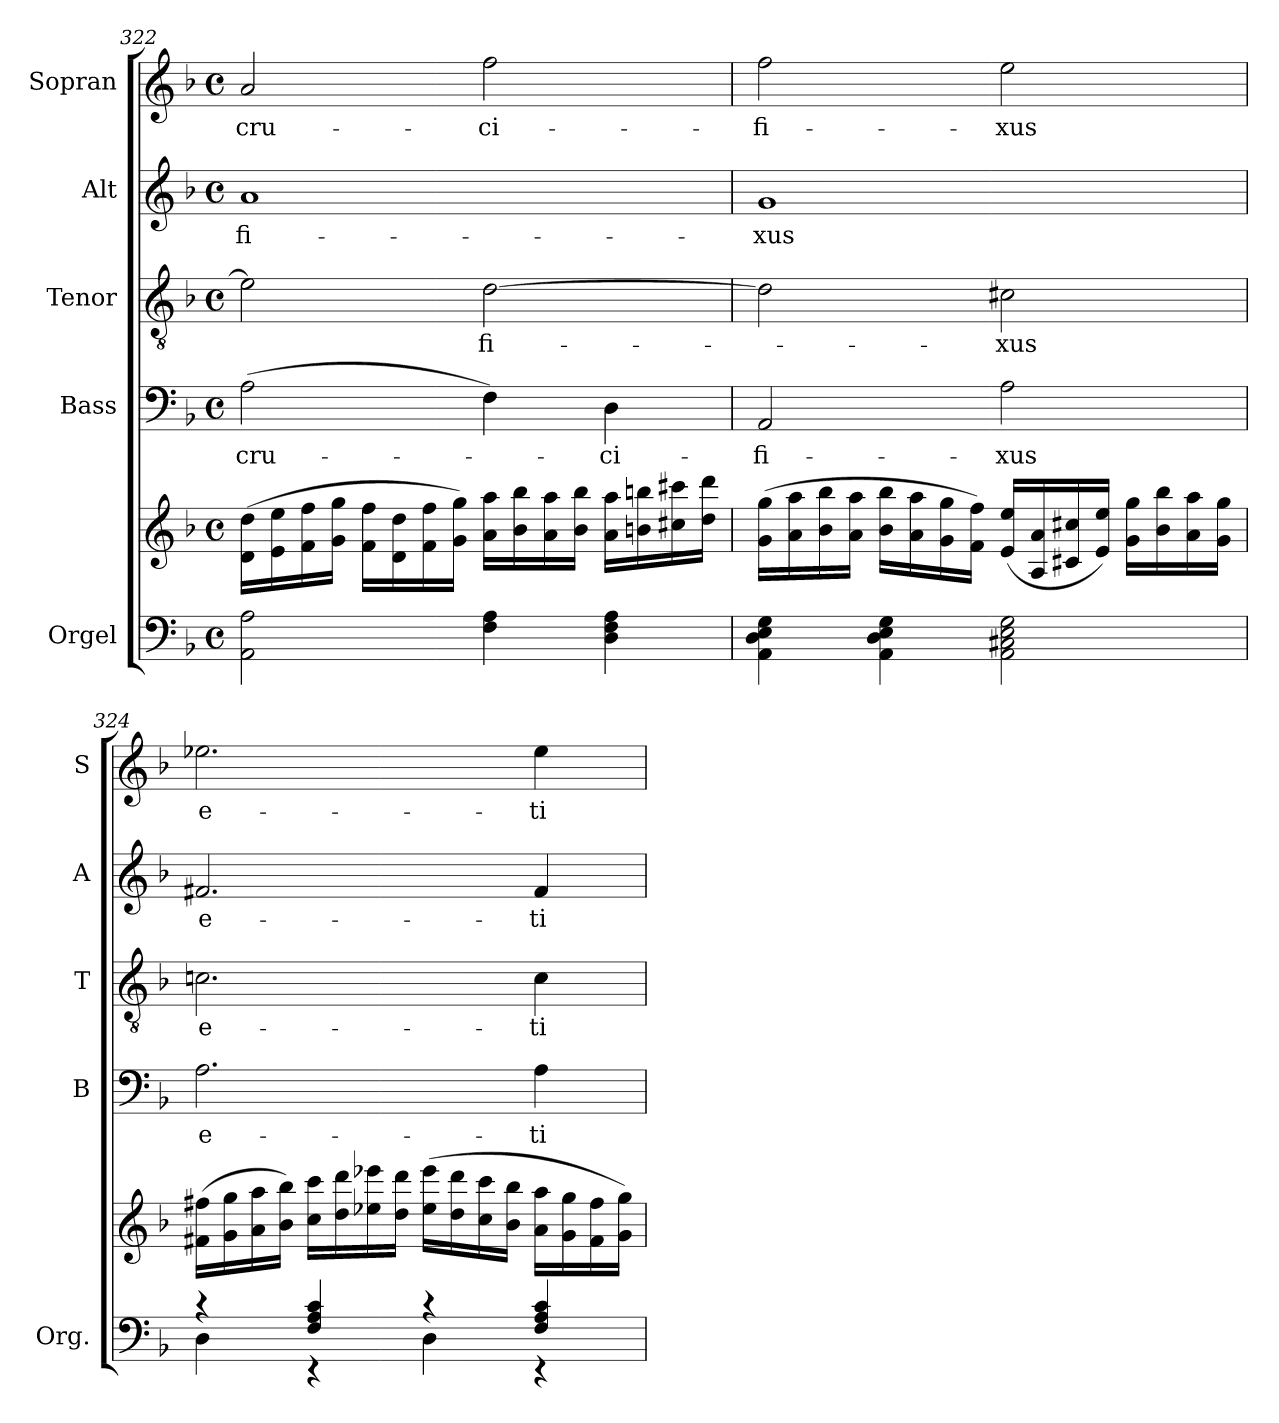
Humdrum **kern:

**kern	**kern	**kern	**text	**kern	**text	**kern	**text	**kern	**text
*part5	*part5	*part4	*part4	*part3	*part3	*part2	*part2	*part1	*part1
*staff6	*staff5	*staff4	*staff4	*staff3	*staff3	*staff2	*staff2	*staff1	*staff1
*I"Orgel	*	*I"Bass	*	*I"Tenor	*	*I"Alt	*	*I"Sopran	*
*I'Org.	*	*I'B	*	*I'T	*	*I'A	*	*I'S	*
!!LO:PB:g=z
*clefF4	*clefG2	*clefF4	*	*clefGv2	*	*clefG2	*	*clefG2	*
*k[b-]	*k[b-]	*k[b-]	*	*k[b-]	*	*k[b-]	*	*k[b-]	*
*F:	*F:	*F:	*	*F:	*	*F:	*	*F:	*
*M4/4	*M4/4	*M4/4	*	*M4/4	*	*M4/4	*	*M4/4	*
*met(c)	*met(c)	*met(c)	*	*met(c)	*	*met(c)	*	*met(c)	*
=322	=322	=322	=322	=322	=322	=322	=322	=322	=322
!	!	!	!LO:LY:b	!	!	!	!LO:LY:b	!	!LO:LY:b
2AA\ 2A\	(>16d\ 16dd\LL	(>2A\	cru-	2e\]	.	1a	-fi-	2a/	cru-
.	16e\ 16ee\	.	.	.	.	.	.	.	.
.	16f\ 16ff\	.	.	.	.	.	.	.	.
.	16g\ 16gg\JJ	.	.	.	.	.	.	.	.
.	16f\ 16ff\LL	.	.	.	.	.	.	.	.
.	16d\ 16dd\	.	.	.	.	.	.	.	.
.	16f\ 16ff\	.	.	.	.	.	.	.	.
.	16g\ 16gg\JJ)	.	.	.	.	.	.	.	.
!	!	!	!	!	!LO:LY:b	!	!	!	!LO:LY:b
4F\ 4A\	16a\ 16aa\LL	4F\)	.	[2d\	-fi-	.	.	2ff\	-ci-
.	16b-\ 16bb-\	.	.	.	.	.	.	.	.
.	16a\ 16aa\	.	.	.	.	.	.	.	.
.	16b-\ 16bb-\JJ	.	.	.	.	.	.	.	.
!	!	!	!LO:LY:b	!	!	!	!	!	!
4D\ 4F\ 4A\	16a\ 16aa\LL	4D\	-ci-	.	.	.	.	.	.
.	16bn\ 16bbn\	.	.	.	.	.	.	.	.
.	16cc#X\ 16ccc#X\	.	.	.	.	.	.	.	.
.	16dd\ 16ddd\JJ	.	.	.	.	.	.	.	.
=323	=323	=323	=323	=323	=323	=323	=323	=323	=323
!	!	!	!LO:LY:b	!	!	!	!LO:LY:b	!	!LO:LY:b
4AA\ 4D\ 4E\ 4G\	(>16g\ 16gg\LL	2AA/	-fi-	2d\]	.	1g	-xus	2ff\	-fi-
.	16a\ 16aa\	.	.	.	.	.	.	.	.
.	16b-\ 16bb-\	.	.	.	.	.	.	.	.
.	16a\ 16aa\JJ	.	.	.	.	.	.	.	.
4AA\ 4D\ 4E\ 4G\	16b-\ 16bb-\LL	.	.	.	.	.	.	.	.
.	16a\ 16aa\	.	.	.	.	.	.	.	.
.	16g\ 16gg\	.	.	.	.	.	.	.	.
.	16f\ 16ff\JJ)	.	.	.	.	.	.	.	.
!	!	!	!LO:LY:b	!	!LO:LY:b	!	!	!	!LO:LY:b
2AA\ 2C#X\ 2E\ 2G\	(<16e/ 16ee/LL	2A\	-xus	2c#X\	-xus	.	.	2ee\	-xus
.	16A/ 16a/	.	.	.	.	.	.	.	.
.	16c#X/ 16cc#X/	.	.	.	.	.	.	.	.
.	16e/ 16ee/JJ)	.	.	.	.	.	.	.	.
.	16g\ 16gg\LL	.	.	.	.	.	.	.	.
.	16b-\ 16bb-\	.	.	.	.	.	.	.	.
.	16a\ 16aa\	.	.	.	.	.	.	.	.
.	16g\ 16gg\JJ	.	.	.	.	.	.	.	.
=324	=324	=324	=324	=324	=324	=324	=324	=324	=324
*^	*	*	*	*	*	*	*	*	*
!	!	!	!	!LO:LY:b	!	!LO:LY:b	!	!LO:LY:b	!	!LO:LY:b
4rc	4D\	(>16f#X\ 16ff#X\LL	2.A\	e-	2.cn\	e-	2.f#X/	e-	2.ee-X\	e-
.	.	16g\ 16gg\	.	.	.	.	.	.	.	.
.	.	16a\ 16aa\	.	.	.	.	.	.	.	.
.	.	16b-\ 16bb-\JJ)	.	.	.	.	.	.	.	.
4F/ 4A/ 4c/	4rEE	16cc\ 16ccc\LL	.	.	.	.	.	.	.	.
.	.	16dd\ 16ddd\	.	.	.	.	.	.	.	.
.	.	16ee-X\ 16eee-X\	.	.	.	.	.	.	.	.
.	.	16dd\ 16ddd\JJ	.	.	.	.	.	.	.	.
4rc	4D\	(>16ee-\ 16eee-\LL	.	.	.	.	.	.	.	.
.	.	16dd\ 16ddd\	.	.	.	.	.	.	.	.
.	.	16cc\ 16ccc\	.	.	.	.	.	.	.	.
.	.	16b-\ 16bb-\JJ	.	.	.	.	.	.	.	.
!	!	!	!	!LO:LY:b	!	!LO:LY:b	!	!LO:LY:b	!	!LO:LY:b
4F/ 4A/ 4c/	4rEE	16a\ 16aa\LL	4A\	-ti-	4c\	-ti-	4f#/	-ti-	4ee-\	-ti-
.	.	16g\ 16gg\	.	.	.	.	.	.	.	.
.	.	16f#\ 16ff#\	.	.	.	.	.	.	.	.
.	.	16g\ 16gg\JJ)	.	.	.	.	.	.	.	.
*v	*v	*	*	*	*	*	*	*	*	*
=	=	=	=	=	=	=	=	=	=
*-	*-	*-	*-	*-	*-	*-	*-	*-	*-
